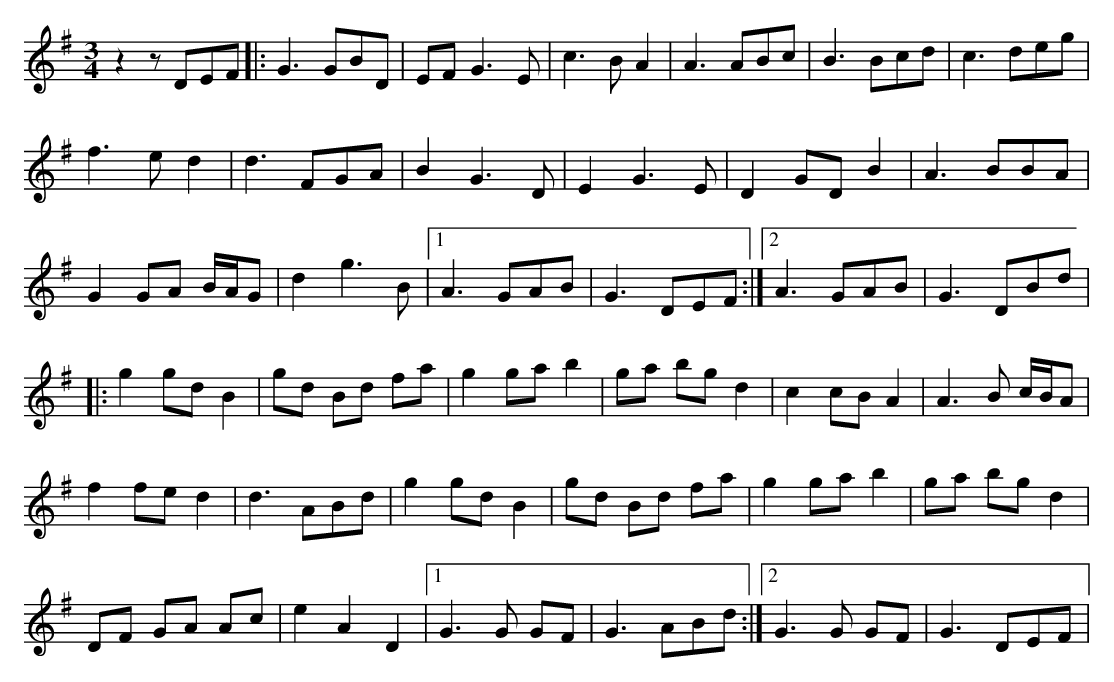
X:1
M:3/4
K:G
z2 z DEF|:G3 GBD|EF G3 E|c3 B A2|A3 ABc|B3 Bcd|c3 deg|
f3 e d2|d3 FGA|B2 G3 D|E2 G3 E|D2 GDB2|A3 BBA|
G2 GA B/A/G|d2 g3 B|1 A3 GAB|G3 DEF:|2 A3 GAB|G3 DBd|
|:g2 gdB2|gd Bd fa|g2 gab2|ga bgd2|c2 cBA2|A3 B c/B/A|
f2fed2|d3ABd|g2gdB2|gd Bd fa|g2gab2|ga bgd2|
DF GA Ac|e2A2D2|1 G3G GF|G3ABd:|2 G3G GF|G3 DEF|
